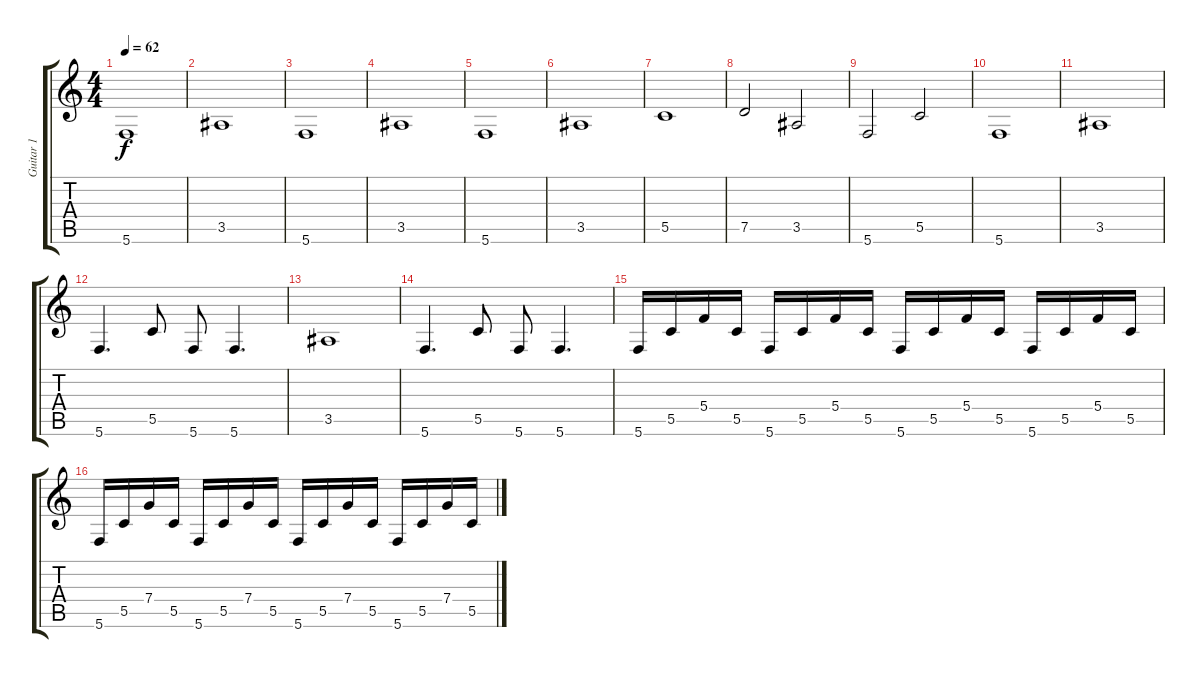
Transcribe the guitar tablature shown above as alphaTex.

\track ("Guitar 1" "Guitar 1") {instrument distortionguitar}
\staff {score tabs}
\tuning (E4 C4 G3 C3 G2 C2) {hide}
\ts (4 4)
\tempo 62
\clef g2
\ks c
5.6.1{dy f instrument distortionguitar} |
3.5.1 |
5.6.1 |
3.5.1 |
5.6.1 |
3.5.1 |
5.5.1 |
7.5.2 3.5.2 |
5.6.2 5.5.2 |
5.6.1 |
3.5.1 |
5.6.4{d} 5.5.8 5.6.8 5.6.4{d} |
3.5.1 |
5.6.4{d} 5.5.8 5.6.8 5.6.4{d} |
5.6.16 5.5.16 5.4.16 5.5.16 5.6.16 5.5.16 5.4.16 5.5.16 5.6.16 5.5.16 5.4.16 5.5.16 5.6.16 5.5.16 5.4.16 5.5.16 |
5.6.16 5.5.16 7.4.16 5.5.16 5.6.16 5.5.16 7.4.16 5.5.16 5.6.16 5.5.16 7.4.16 5.5.16 5.6.16 5.5.16 7.4.16 5.5.16
